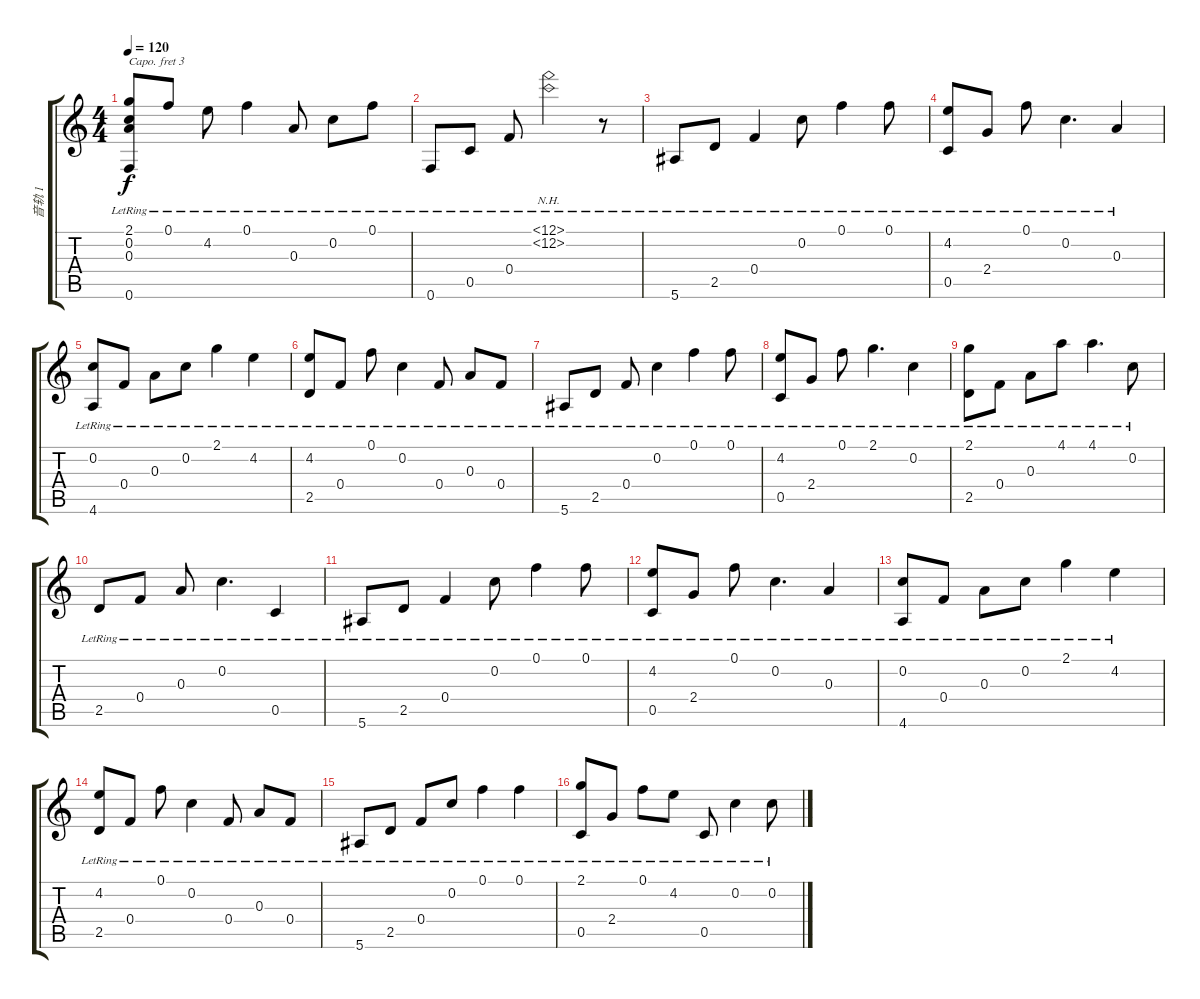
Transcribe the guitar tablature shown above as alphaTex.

\track ("音轨 1" "音轨 1") {instrument acousticguitarsteel}
\staff {score tabs}
\capo 3
\tuning (D4 A3 Gb3 D3 A2 D2) {hide}
\ts (4 4)
\tempo 120
\clef g2
\ks c
(2.1{lr} 0.2{lr} 0.3{lr} 0.6{lr}).8{dy f} 0.1{lr}.8 4.2{lr}.8 0.1{lr}.4 0.3{lr}.8 0.2{lr}.8 0.1{lr}.8 |
0.6{lr}.8 0.5{lr}.8 0.4{lr}.8 (12.1{nh lr} 12.2{nh lr}).2 r.8 |
5.6{lr}.8 2.5{lr}.8 0.4{lr}.4 0.2{lr}.8 0.1{lr}.4 0.1{lr}.8 |
(4.2{lr} 0.5{lr}).8 2.4{lr}.8 0.1{lr}.8 0.2{lr}.4{d} 0.3{lr}.4 |
(0.2{lr} 4.6{lr}).8 0.4{lr}.8 0.3{lr}.8 0.2{lr}.8 2.1{lr}.4 4.2{lr}.4 |
(4.2{lr} 2.5{lr}).8 0.4{lr}.8 0.1{lr}.8 0.2{lr}.4 0.4{lr}.8 0.3{lr}.8 0.4{lr}.8 |
5.6{lr}.8 2.5{lr}.8 0.4{lr}.8 0.2{lr}.4 0.1{lr}.4 0.1{lr}.8 |
(4.2{lr} 0.5{lr}).8 2.4{lr}.8 0.1{lr}.8 2.1{lr}.4{d} 0.2{lr}.4 |
(2.1{lr} 2.5{lr}).8 0.4{lr}.8 0.3{lr}.8 4.1{lr}.8 4.1{lr}.4{d} 0.2{lr}.8 |
2.5{lr}.8 0.4{lr}.8 0.3{lr}.8 0.2{lr}.4{d} 0.5{lr}.4 |
5.6{lr}.8 2.5{lr}.8 0.4{lr}.4 0.2{lr}.8 0.1{lr}.4 0.1{lr}.8 |
(4.2{lr} 0.5{lr}).8 2.4{lr}.8 0.1{lr}.8 0.2{lr}.4{d} 0.3{lr}.4 |
(0.2{lr} 4.6{lr}).8 0.4{lr}.8 0.3{lr}.8 0.2{lr}.8 2.1{lr}.4 4.2{lr}.4 |
(4.2{lr} 2.5{lr}).8 0.4{lr}.8 0.1{lr}.8 0.2{lr}.4 0.4{lr}.8 0.3{lr}.8 0.4{lr}.8 |
5.6{lr}.8 2.5{lr}.8 0.4{lr}.8 0.2{lr}.8 0.1{lr}.4 0.1{lr}.4 |
(2.1{lr} 0.5{lr}).8 2.4{lr}.8 0.1{lr}.8 4.2{lr}.8 0.5{lr}.8 0.2{lr}.4 0.2{lr}.8
